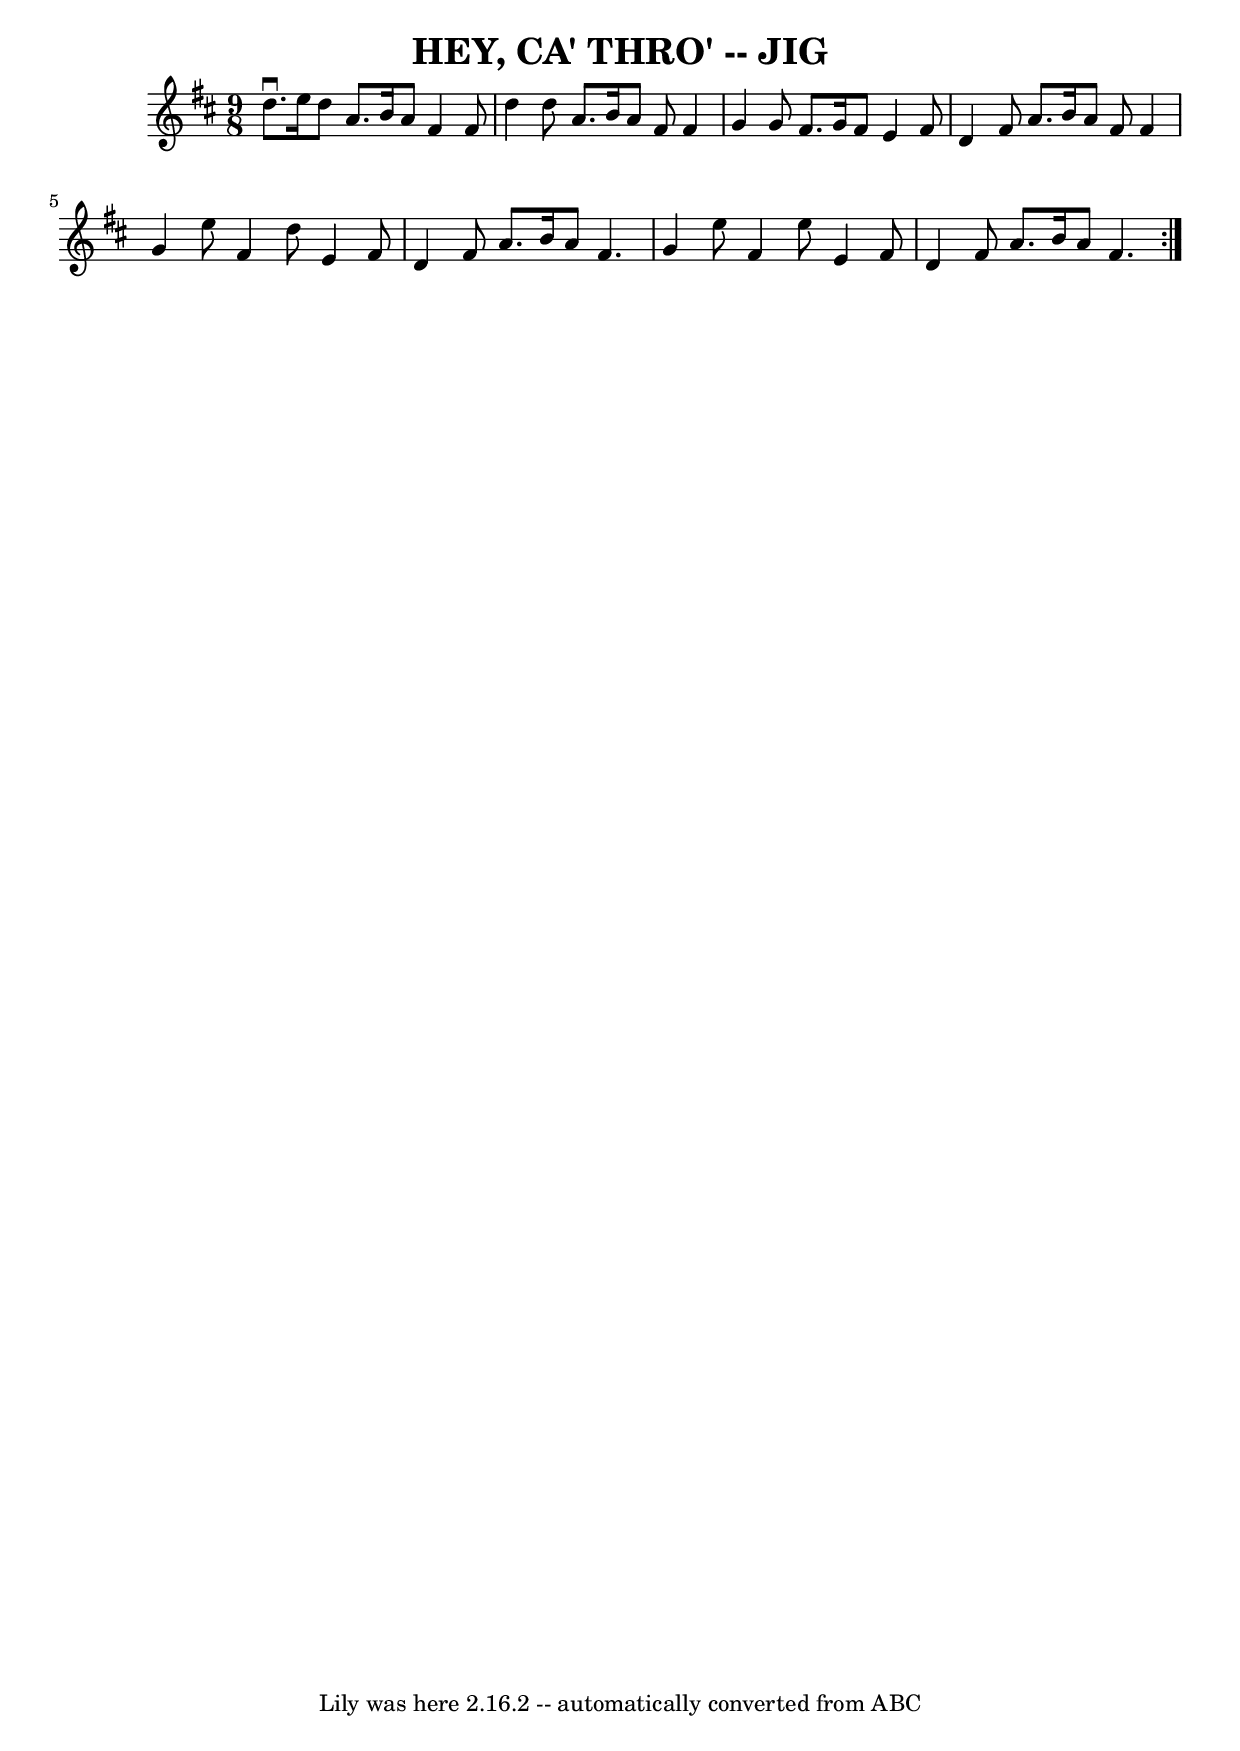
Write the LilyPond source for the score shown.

\version "2.16.2"
\include "Mammoth.ily"
\header {
  %% book = "Ryan's Mammoth Collection of Fiddle Tunes"
  crossRefNumber = "1"
  footnotes = ""
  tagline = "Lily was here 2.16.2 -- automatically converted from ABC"
  title = "HEY, CA' THRO' -- JIG"

}
voicedefault =  {



  \repeat volta 2 {

    \time 9/8 
    \key d \major
    d''8.^\downbow e''16 d''8 a'8. b'16         a'8 fis'4 fis'8     |
    d''4 d''8 a'8. b'16 a'8         fis'8 fis'4     |
    g'4 g'8 fis'8. g'16 fis'8 e'4         fis'8     |
    d'4 fis'8 a'8. b'16 a'8 fis'8 fis'4        |
    g'4 e''8 fis'4 d''8 e'4 fis'8    |
    d'4         fis'8 a'8. b'16 a'8 fis'4.     |
    g'4 e''8 fis'4         e''8 e'4 fis'8     |
    d'4 fis'8 a'8. b'16 a'8    
    fis'4.    
  }   

}

\score{
  <<

    \context Staff="default"
    {
      \voicedefault 
      
    }

  >>
  \layout {
    
  }
  \midi {
  }

}
